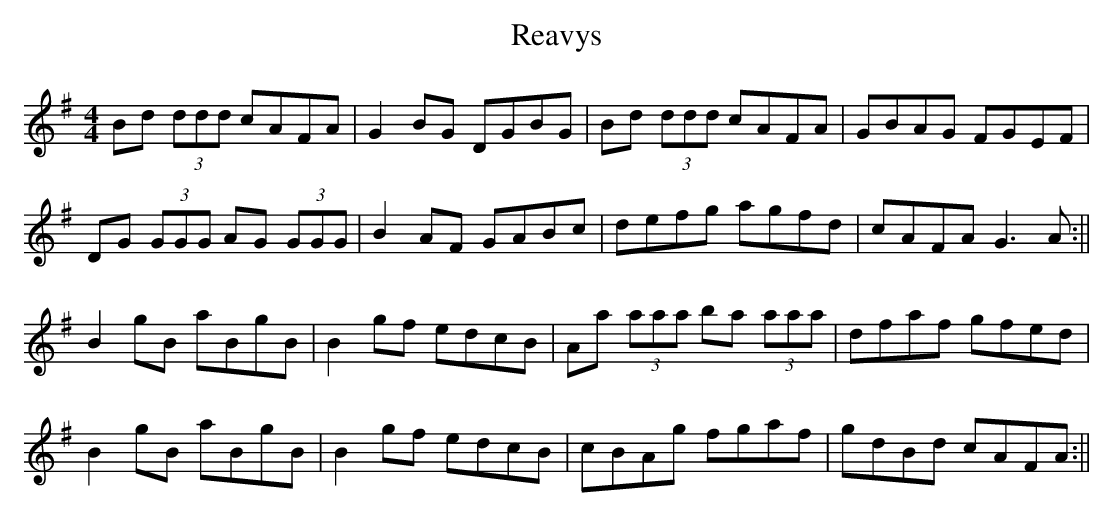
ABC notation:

X:1
T:Reavys
M:4/4
L:1/8
K:G
Bd (3ddd cAFA|G2 BG DGBG|Bd (3ddd cAFA|GBAG FGEF|!
DG (3GGG AG (3GGG|B2AF GABc|defg agfd|cAFA G3 A :||!
B2 gB aBgB|B2 gf edcB|Aa (3aaa ba (3aaa|dfaf gfed| !
B2 gB aBgB|B2 gf edcB|cBAg fgaf|gdBd cAFA:||
